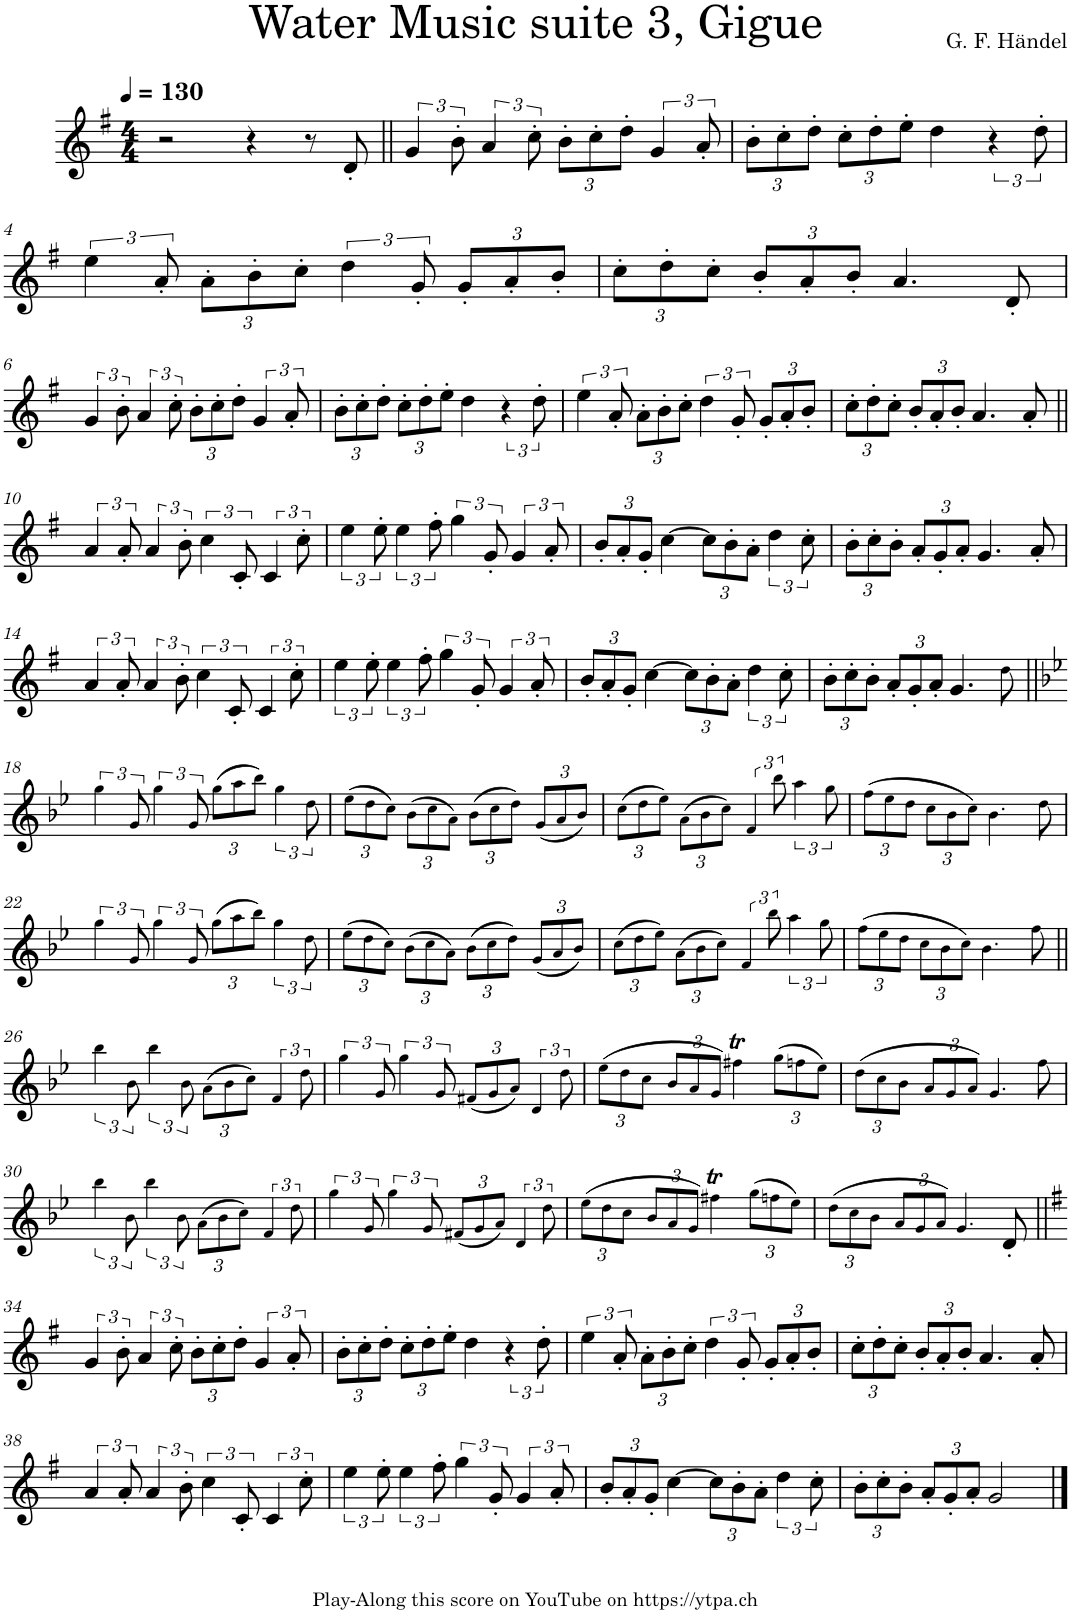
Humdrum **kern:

**kern
*part1
*staff1
*I"Piano
*I'Pno.
*clefG2
*k[f#]
*M4/4
*MM130
=1
2r
4r
8r
8d'/
=2||
6g/
12b'\
6a/
12cc'\
*Xbrackettup
12b'\L
12cc'\
12dd'\J
*brackettup
6g/
12a'/
=3
*Xbrackettup
12b'\L
12cc'\
12dd'\J
12cc'\L
12dd'\
12ee'\J
4dd\
*brackettup
6r
12dd'\
!!LO:LB:g=z
=4
6ee\
12a'/
*Xbrackettup
12a'\L
12b'\
12cc'\J
*brackettup
6dd\
12g'/
*Xbrackettup
12g'/L
12a'/
12b'/J
=5
12cc'\L
12dd'\
12cc'\J
12b'/L
12a'/
12b'/J
4.a/
8d'/
!!LO:LB:g=z
=6
*brackettup
6g/
12b'\
6a/
12cc'\
*Xbrackettup
12b'\L
12cc'\
12dd'\J
*brackettup
6g/
12a'/
=7
*Xbrackettup
12b'\L
12cc'\
12dd'\J
12cc'\L
12dd'\
12ee'\J
4dd\
*brackettup
6r
12dd'\
=8
6ee\
12a'/
*Xbrackettup
12a'\L
12b'\
12cc'\J
*brackettup
6dd\
12g'/
*Xbrackettup
12g'/L
12a'/
12b'/J
=9
12cc'\L
12dd'\
12cc'\J
12b'/L
12a'/
12b'/J
4.a/
8a'/
!!LO:LB:g=z
=10||
*brackettup
6a/
12a'/
6a/
12b'\
6cc\
12c'/
6c/
12cc'\
=11
6ee\
12ee'\
6ee\
12ff#'\
6gg\
12g'/
6g/
12a'/
=12
*Xbrackettup
12b'/L
12a'/
12g'/J
[4cc\
12cc\L]
12b'\
12a'\J
*brackettup
6dd\
12cc'\
=13
*Xbrackettup
12b'\L
12cc'\
12b'\J
12a'/L
12g'/
12a'/J
4.g/
8a'/
!!LO:LB:g=z
=14
*brackettup
6a/
12a'/
6a/
12b'\
6cc\
12c'/
6c/
12cc'\
=15
6ee\
12ee'\
6ee\
12ff#'\
6gg\
12g'/
6g/
12a'/
=16
*Xbrackettup
12b'/L
12a'/
12g'/J
[4cc\
12cc\L]
12b'\
12a'\J
*brackettup
6dd\
12cc'\
=17
*Xbrackettup
12b'\L
12cc'\
12b'\J
12a'/L
12g'/
12a'/J
4.g/
8dd!\
!!LO:LB:g=z
=18||
*k[b-e-]
*brackettup
6gg!\
12g!/
6gg!\
12g!/
*Xbrackettup
(12gg!\L
12aa!\
12bb-!\J)
*brackettup
6gg!\
12dd!\
=19
*Xbrackettup
(12ee-!\L
12dd!\
12cc!\J)
(12b-!\L
12cc!\
12a!\J)
(12b-!\L
12cc!\
12dd!\J)
(12g!/L
12a!/
12b-!/J)
=20
(12cc!\L
12dd!\
12ee-!\J)
(12a!\L
12b-!\
12cc!\J)
*brackettup
6f!/
12bb-!\
6aa!\
12gg!\
=21
*Xbrackettup
(12ff!\L
12ee-!\
12dd!\J
12cc!\L
12b-!\
12cc!\J)
4.b-!\
8dd!\
!!LO:LB:g=z
=22
*brackettup
6gg!\
12g!/
6gg!\
12g!/
*Xbrackettup
(12gg!\L
12aa!\
12bb-!\J)
*brackettup
6gg!\
12dd!\
=23
*Xbrackettup
(12ee-!\L
12dd!\
12cc!\J)
(12b-!\L
12cc!\
12a!\J)
(12b-!\L
12cc!\
12dd!\J)
(12g!/L
12a!/
12b-!/J)
=24
(12cc!\L
12dd!\
12ee-!\J)
(12a!\L
12b-!\
12cc!\J)
*brackettup
6f!/
12bb-!\
6aa!\
12gg!\
=25
*Xbrackettup
(12ff!\L
12ee-!\
12dd!\J
12cc!\L
12b-!\
12cc!\J)
4.b-!\
8ff!\
!!LO:LB:g=z
=26||
*brackettup
6bb-!\
12b-!\
6bb-!\
12b-!\
*Xbrackettup
(12a!\L
12b-!\
12cc!\J)
*brackettup
6f!/
12dd!\
=27
6gg!\
12g!/
6gg!\
12g!/
*Xbrackettup
(12f#X!/L
12g!/
12a!/J)
*brackettup
6d!/
12dd!\
=28
*Xbrackettup
(12ee-!\L
12dd!\
12cc!\J
12b-!/L
12a!/
12g!/J)
4ff#Xt!\
(12gg!\L
12ffn!\
12ee-!\J)
=29
(12dd!\L
12cc!\
12b-!\J
12a!/L
12g!/
12a!/J)
4.g!/
8ff!\
!!LO:LB:g=z
=30
*brackettup
6bb-!\
12b-!\
6bb-!\
12b-!\
*Xbrackettup
(12a!\L
12b-!\
12cc!\J)
*brackettup
6f!/
12dd!\
=31
6gg!\
12g!/
6gg!\
12g!/
*Xbrackettup
(12f#X!/L
12g!/
12a!/J)
*brackettup
6d!/
12dd!\
=32
*Xbrackettup
(12ee-!\L
12dd!\
12cc!\J
12b-!/L
12a!/
12g!/J)
4ff#Xt!\
(12gg!\L
12ffn!\
12ee-!\J)
=33
(12dd!\L
12cc!\
12b-!\J
12a!/L
12g!/
12a!/J)
4.g!/
8d'/
!!LO:LB:g=z
=34||
*k[f#]
*brackettup
6g/
12b'\
6a/
12cc'\
*Xbrackettup
12b'\L
12cc'\
12dd'\J
*brackettup
6g/
12a'/
=35
*Xbrackettup
12b'\L
12cc'\
12dd'\J
12cc'\L
12dd'\
12ee'\J
4dd\
*brackettup
6r
12dd'\
=36
6ee\
12a'/
*Xbrackettup
12a'\L
12b'\
12cc'\J
*brackettup
6dd\
12g'/
*Xbrackettup
12g'/L
12a'/
12b'/J
=37
12cc'\L
12dd'\
12cc'\J
12b'/L
12a'/
12b'/J
4.a/
8a'/
!!LO:LB:g=z
=38
*brackettup
6a/
12a'/
6a/
12b'\
6cc\
12c'/
6c/
12cc'\
=39
6ee\
12ee'\
6ee\
12ff#'\
6gg\
12g'/
6g/
12a'/
=40
*Xbrackettup
12b'/L
12a'/
12g'/J
[4cc\
12cc\L]
12b'\
12a'\J
*brackettup
6dd\
12cc'\
=41
*Xbrackettup
12b'\L
12cc'\
12b'\J
12a'/L
12g'/
12a'/J
2g/
==
*-
